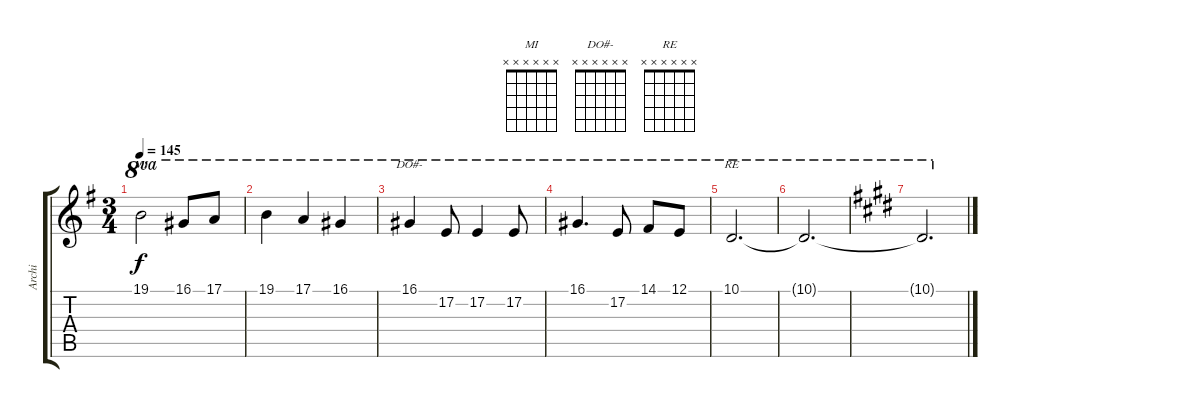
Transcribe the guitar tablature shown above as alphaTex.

\track ("Archi" "Archi") {instrument stringensemble1}
\staff {score tabs}
\tuning (E4 B3 G3 D3 A2 E2) {hide}
\chord ("MI" x x x x x x)
\chord ("DO#-" x x x x x x)
\chord ("RE" x x x x x x)
\ts (3 4)
\tempo 145
\clef g2
\ks g
19.1.2{ch "MI" ot 8va dy f} 16.1.8{ot 8va} 17.1.8{ot 8va} |
19.1.4{ot 8va} 17.1.4{ot 8va} 16.1.4{ot 8va} |
16.1.4{ch "DO#-" ot 8va} 17.2.8{ot 8va} 17.2.4{ot 8va} 17.2.8{ot 8va} |
16.1.4{d ot 8va} 17.2.8{ot 8va} 14.1.8{ot 8va} 12.1.8{ot 8va} |
10.1.2{d ch "RE" ot 8va} |
10.1{t}.2{d ot 8va} |
\ks e
10.1{t}.2{d ot 8va}
